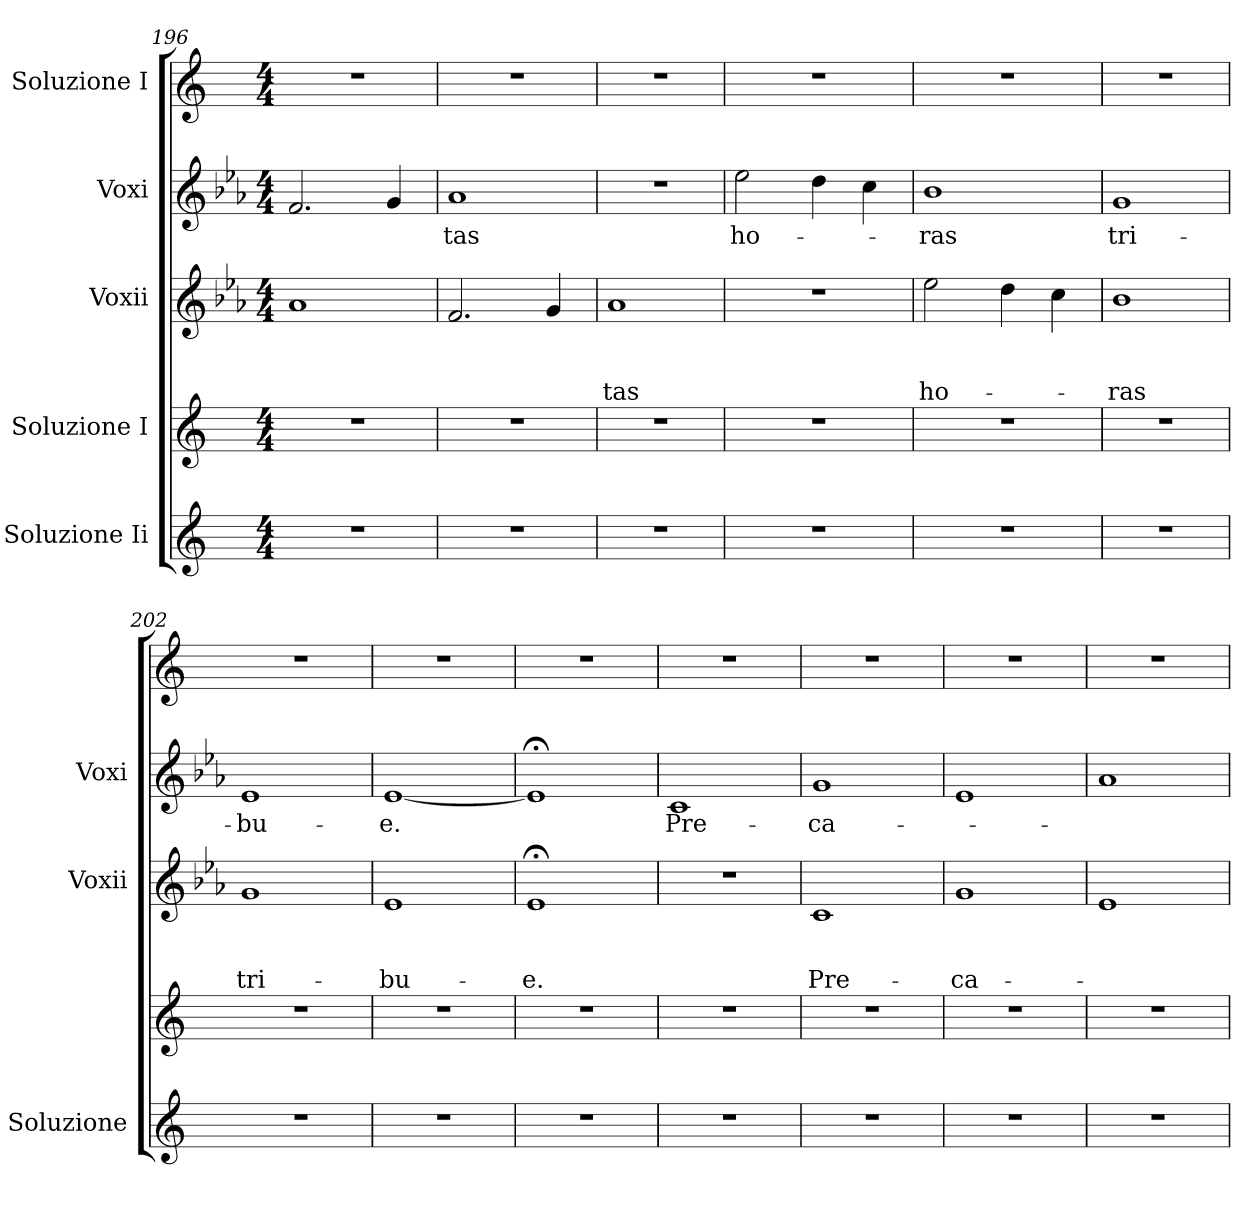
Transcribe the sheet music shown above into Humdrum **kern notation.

**kern	**kern	**kern	**text	**text	**text	**kern	**text	**kern
*part5	*part4	*part3	*part3	*part3	*part3	*part2	*part2	*part1
*staff5	*staff4	*staff3	*staff3	*staff3	*staff3	*staff2	*staff2	*staff1
*I"Soluzione Ii	*I"Soluzione I	*I"Voxii	*	*	*	*I"Voxi	*	*I"Soluzione I
*I'Soluzione	*	*I'Voxii	*	*	*	*I'Voxi	*	*
*clefG2	*clefG2	*clefG2	*	*	*	*clefG2	*	*clefG2
*k[]	*k[]	*k[b-e-a-]	*	*	*	*k[b-e-a-]	*	*k[]
*C:	*C:	*E-:	*	*	*	*E-:	*	*C:
*M4/4	*M4/4	*M4/4	*	*	*	*M4/4	*	*M4/4
=196	=196	=196	=196	=196	=196	=196	=196	=196
1r	1r	1a-	.	.	.	2.f/	.	1r
.	.	.	.	.	.	4g/	.	.
=197	=197	=197	=197	=197	=197	=197	=197	=197
!	!	!	!	!	!	!	!LO:LY:b	!
1r	1r	2.f/	.	.	.	1a-	-tas	1r
.	.	4g/	.	.	.	.	.	.
=198	=198	=198	=198	=198	=198	=198	=198	=198
!	!	!	!	!	!LO:LY:b	!	!	!
1r	1r	1a-	.	.	-tas	1r	.	1r
=199	=199	=199	=199	=199	=199	=199	=199	=199
!	!	!	!	!	!	!	!LO:LY:b	!
1r	1r	1r	.	.	.	2ee-\	ho-	1r
.	.	.	.	.	.	4dd\	.	.
.	.	.	.	.	.	4cc\	.	.
=200	=200	=200	=200	=200	=200	=200	=200	=200
!	!	!	!	!	!LO:LY:b	!	!LO:LY:b	!
1r	1r	2ee-\	.	.	ho-	1b-	-ras	1r
.	.	4dd\	.	.	.	.	.	.
.	.	4cc\	.	.	.	.	.	.
=201	=201	=201	=201	=201	=201	=201	=201	=201
!	!	!	!	!	!LO:LY:b	!	!LO:LY:b	!
1r	1r	1b-	.	.	-ras	1g	tri-	1r
=202	=202	=202	=202	=202	=202	=202	=202	=202
!	!	!	!	!	!LO:LY:b	!	!LO:LY:b	!
1r	1r	1g	.	.	tri-	1e-	-bu-	1r
=203	=203	=203	=203	=203	=203	=203	=203	=203
!	!	!	!	!	!LO:LY:b	!	!LO:LY:b	!
1r	1r	1e-	.	.	-bu-	[<1e-	-e.	1r
=204	=204	=204	=204	=204	=204	=204	=204	=204
!	!	!	!	!	!LO:LY:b	!	!	!
1r	1r	1e-;	.	.	-e.	1e-;]	.	1r
!!LO:PB:g=z
=205	=205	=205	=205	=205	=205	=205	=205	=205
*	*	*k[]	*	*	*	*k[]	*	*
*	*	*C:	*	*	*	*C:	*	*
!	!	!	!	!	!	!	!LO:LY:b	!
1r	1r	1r	.	.	.	1c	Pre-	1r
=206	=206	=206	=206	=206	=206	=206	=206	=206
!	!	!	!	!	!LO:LY:b	!	!LO:LY:b	!
1r	1r	1c	.	.	Pre-	1g	-ca-	1r
=207	=207	=207	=207	=207	=207	=207	=207	=207
!	!	!	!	!	!LO:LY:b	!	!	!
1r	1r	1g	.	.	-ca-	1e	.	1r
=208	=208	=208	=208	=208	=208	=208	=208	=208
1r	1r	1e	.	.	.	1a	.	1r
=	=	=	=	=	=	=	=	=
*-	*-	*-	*-	*-	*-	*-	*-	*-
